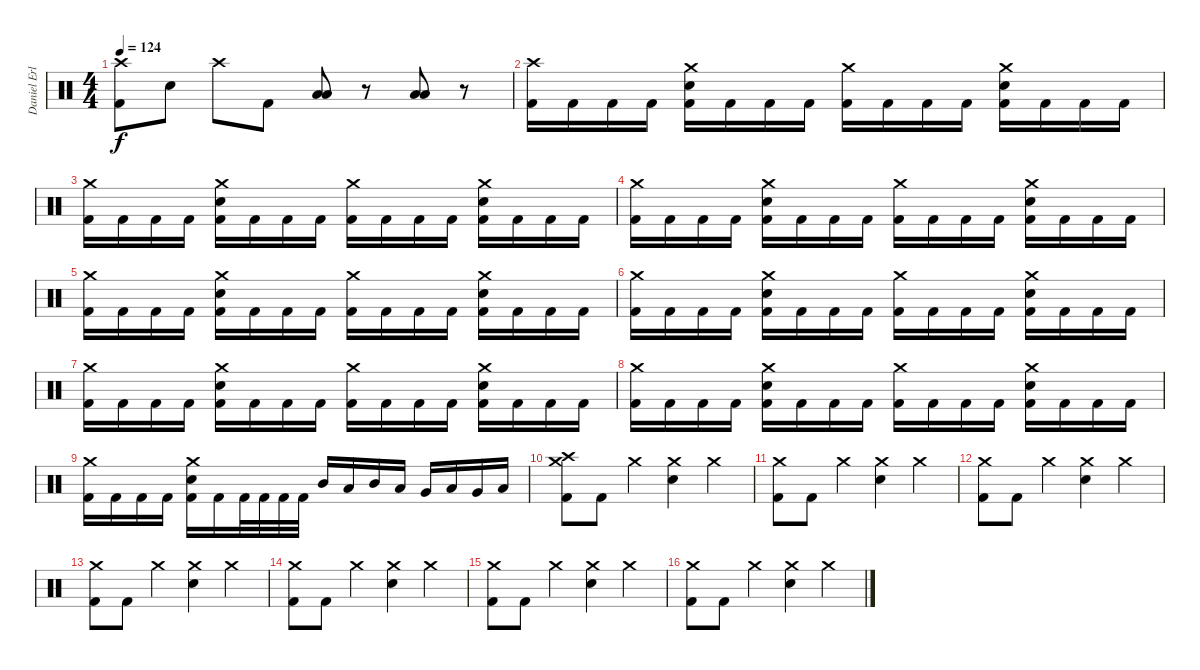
\track ("Daniel Erlandsson" "Daniel Erl") {instrument percussion}
\staff {score}
\articulation defaults
\ts (4 4)
\tempo 124
\clef neutral
\ks c
("Crash high (hit)" "Kick (hit) 2").8{dy f} "Snare (hit) 2".8 "Crash high (hit)".8 "Kick (hit) 2".8 ("Low Floor Tom (hit)" "Low Floor Tom (hit)").8 r.8 ("Low Floor Tom (hit)" "Low Floor Tom (hit)").8 r.8 |
("Crash high (hit)" "Kick (hit) 2").16 "Kick (hit) 2".16 "Kick (hit) 2".16 "Kick (hit) 2".16 ("Crash medium (hit)" "Snare (hit) 2" "Kick (hit) 2").16 "Kick (hit) 2".16 "Kick (hit) 2".16 "Kick (hit) 2".16 ("Crash medium (hit)" "Kick (hit) 2").16 "Kick (hit) 2".16 "Kick (hit) 2".16 "Kick (hit) 2".16 ("Crash medium (hit)" "Snare (hit) 2" "Kick (hit) 2").16 "Kick (hit) 2".16 "Kick (hit) 2".16 "Kick (hit) 2".16 |
("Crash medium (hit)" "Kick (hit) 2").16 "Kick (hit) 2".16 "Kick (hit) 2".16 "Kick (hit) 2".16 ("Crash medium (hit)" "Snare (hit) 2" "Kick (hit) 2").16 "Kick (hit) 2".16 "Kick (hit) 2".16 "Kick (hit) 2".16 ("Crash medium (hit)" "Kick (hit) 2").16 "Kick (hit) 2".16 "Kick (hit) 2".16 "Kick (hit) 2".16 ("Crash medium (hit)" "Snare (hit) 2" "Kick (hit) 2").16 "Kick (hit) 2".16 "Kick (hit) 2".16 "Kick (hit) 2".16 |
("Crash medium (hit)" "Kick (hit) 2").16 "Kick (hit) 2".16 "Kick (hit) 2".16 "Kick (hit) 2".16 ("Crash medium (hit)" "Snare (hit) 2" "Kick (hit) 2").16 "Kick (hit) 2".16 "Kick (hit) 2".16 "Kick (hit) 2".16 ("Crash medium (hit)" "Kick (hit) 2").16 "Kick (hit) 2".16 "Kick (hit) 2".16 "Kick (hit) 2".16 ("Crash medium (hit)" "Snare (hit) 2" "Kick (hit) 2").16 "Kick (hit) 2".16 "Kick (hit) 2".16 "Kick (hit) 2".16 |
("Crash medium (hit)" "Kick (hit) 2").16 "Kick (hit) 2".16 "Kick (hit) 2".16 "Kick (hit) 2".16 ("Crash medium (hit)" "Snare (hit) 2" "Kick (hit) 2").16 "Kick (hit) 2".16 "Kick (hit) 2".16 "Kick (hit) 2".16 ("Crash medium (hit)" "Kick (hit) 2").16 "Kick (hit) 2".16 "Kick (hit) 2".16 "Kick (hit) 2".16 ("Crash medium (hit)" "Snare (hit) 2" "Kick (hit) 2").16 "Kick (hit) 2".16 "Kick (hit) 2".16 "Kick (hit) 2".16 |
("Crash medium (hit)" "Kick (hit) 2").16 "Kick (hit) 2".16 "Kick (hit) 2".16 "Kick (hit) 2".16 ("Crash medium (hit)" "Snare (hit) 2" "Kick (hit) 2").16 "Kick (hit) 2".16 "Kick (hit) 2".16 "Kick (hit) 2".16 ("Crash medium (hit)" "Kick (hit) 2").16 "Kick (hit) 2".16 "Kick (hit) 2".16 "Kick (hit) 2".16 ("Crash medium (hit)" "Snare (hit) 2" "Kick (hit) 2").16 "Kick (hit) 2".16 "Kick (hit) 2".16 "Kick (hit) 2".16 |
("Crash medium (hit)" "Kick (hit) 2").16 "Kick (hit) 2".16 "Kick (hit) 2".16 "Kick (hit) 2".16 ("Crash medium (hit)" "Snare (hit) 2" "Kick (hit) 2").16 "Kick (hit) 2".16 "Kick (hit) 2".16 "Kick (hit) 2".16 ("Crash medium (hit)" "Kick (hit) 2").16 "Kick (hit) 2".16 "Kick (hit) 2".16 "Kick (hit) 2".16 ("Crash medium (hit)" "Snare (hit) 2" "Kick (hit) 2").16 "Kick (hit) 2".16 "Kick (hit) 2".16 "Kick (hit) 2".16 |
("Crash medium (hit)" "Kick (hit) 2").16 "Kick (hit) 2".16 "Kick (hit) 2".16 "Kick (hit) 2".16 ("Crash medium (hit)" "Snare (hit) 2" "Kick (hit) 2").16 "Kick (hit) 2".16 "Kick (hit) 2".16 "Kick (hit) 2".16 ("Crash medium (hit)" "Kick (hit) 2").16 "Kick (hit) 2".16 "Kick (hit) 2".16 "Kick (hit) 2".16 ("Crash medium (hit)" "Snare (hit) 2" "Kick (hit) 2").16 "Kick (hit) 2".16 "Kick (hit) 2".16 "Kick (hit) 2".16 |
("Crash medium (hit)" "Kick (hit) 2").16 "Kick (hit) 2".16 "Kick (hit) 2".16 "Kick (hit) 2".16 ("Crash medium (hit)" "Snare (hit) 2" "Kick (hit) 2").16 "Kick (hit) 2".16 "Kick (hit) 2".32 "Kick (hit) 2".32 "Kick (hit) 2".32 "Kick (hit) 2".32 "Mid Tom (hit)".16 "Low Tom (hit)".16 "Mid Tom (hit)".16 "Low Tom (hit)".16 "Very Low Tom (hit)".16 "Low Tom (hit)".16 "Very Low Tom (hit)".16 "Low Floor Tom (hit)".16 |
("Crash medium (hit)" "Crash high (hit)" "Kick (hit) 2").8 "Kick (hit) 2".8 "Crash medium (hit)".4 ("Crash medium (hit)" "Snare (hit) 2").4 "Crash medium (hit)".4 |
("Crash medium (hit)" "Kick (hit) 2").8 "Kick (hit) 2".8 "Crash medium (hit)".4 ("Crash medium (hit)" "Snare (hit) 2").4 "Crash medium (hit)".4 |
("Crash medium (hit)" "Kick (hit) 2").8 "Kick (hit) 2".8 "Crash medium (hit)".4 ("Crash medium (hit)" "Snare (hit) 2").4 "Crash medium (hit)".4 |
("Crash medium (hit)" "Kick (hit) 2").8 "Kick (hit) 2".8 "Crash medium (hit)".4 ("Crash medium (hit)" "Snare (hit) 2").4 "Crash medium (hit)".4 |
("Crash medium (hit)" "Kick (hit) 2").8 "Kick (hit) 2".8 "Crash medium (hit)".4 ("Crash medium (hit)" "Snare (hit) 2").4 "Crash medium (hit)".4 |
("Crash medium (hit)" "Kick (hit) 2").8 "Kick (hit) 2".8 "Crash medium (hit)".4 ("Crash medium (hit)" "Snare (hit) 2").4 "Crash medium (hit)".4 |
("Crash medium (hit)" "Kick (hit) 2").8 "Kick (hit) 2".8 "Crash medium (hit)".4 ("Crash medium (hit)" "Snare (hit) 2").4 "Crash medium (hit)".4
